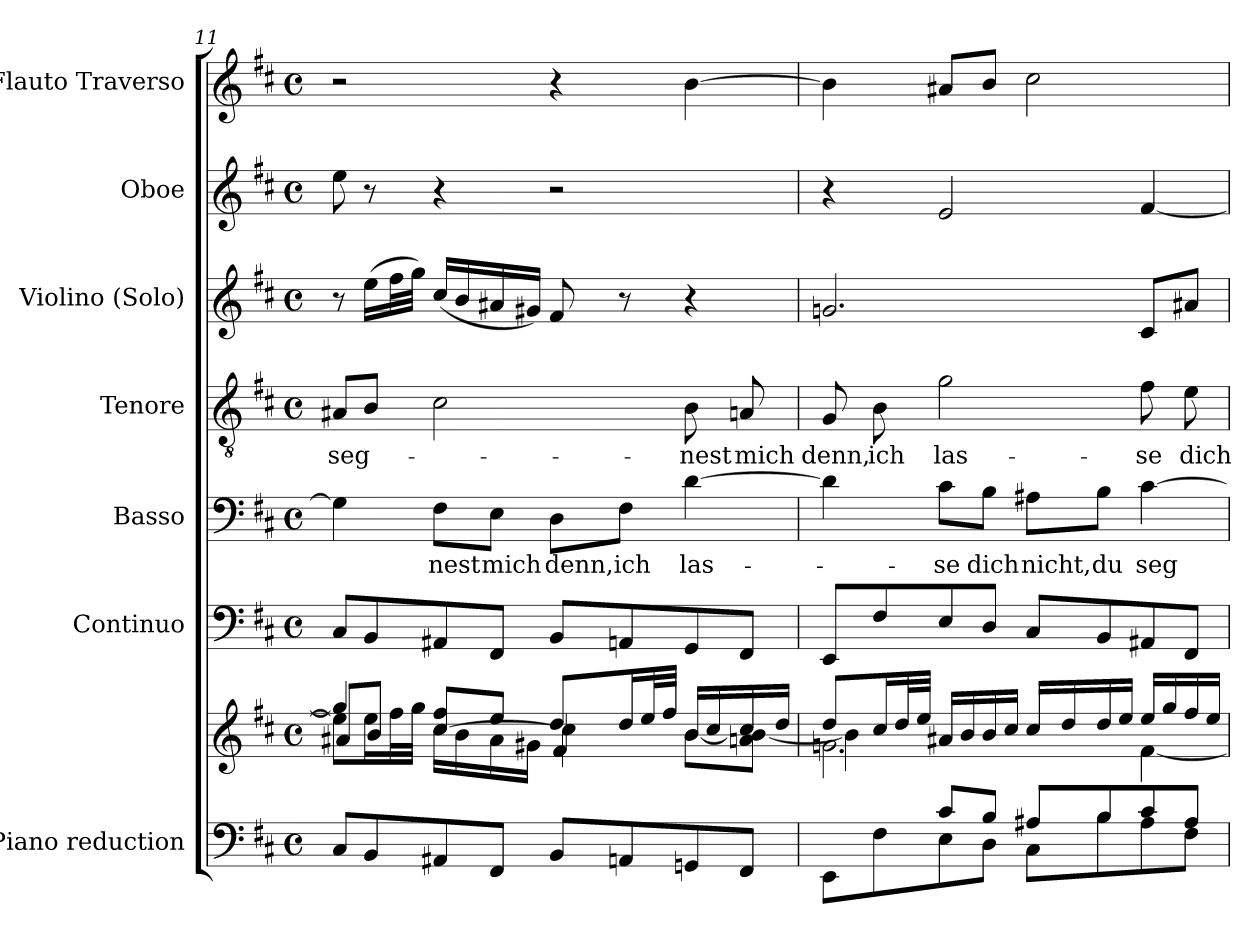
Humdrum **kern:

**kern	**kern	**kern	**kern	**text	**kern	**text	**kern	**kern	**kern
*part7	*part7	*part6	*part5	*part5	*part4	*part4	*part3	*part2	*part1
*staff8	*staff7	*staff6	*staff5	*staff5	*staff4	*staff4	*staff3	*staff2	*staff1
*I"Piano reduction	*	*I"Continuo	*I"Basso	*	*I"Tenore	*	*I"Violino (Solo)	*I"Oboe	*I"Flauto Traverso
*I'Pno	*	*	*	*	*	*	*I'Vln	*I'Ob	*I'Fl
!!LO:PB:g=z
*clefF4	*clefG2	*clefF4	*clefF4	*	*clefGv2	*	*clefG2	*clefG2	*clefG2
*k[f#c#]	*k[f#c#]	*k[f#c#]	*k[f#c#]	*	*k[f#c#]	*	*k[f#c#]	*k[f#c#]	*k[f#c#]
*M4/4	*M4/4	*M4/4	*M4/4	*	*M4/4	*	*M4/4	*M4/4	*M4/4
*met(c)	*met(c)	*met(c)	*met(c)	*	*met(c)	*	*met(c)	*met(c)	*met(c)
=11	=11	=11	=11	=11	=11	=11	=11	=11	=11
*	*^	*	*	*	*	*	*	*	*
*	*	*^	*	*	*	*	*	*	*	*
!	!	!	!	!	!	!	!	!LO:LY:b	!	!	!
8C#/L	4gg/]	8ee\L]	8a#X/L	8C#/L	4G\]	.	8A#X/L	seg-	8r	8ee\	2r
8BB/	.	16ee\L	8b/J	8BB/	.	.	8B/J	.	(>16ee\LL	8r	.
.	.	32ff#\L	.	.	.	.	.	.	32ff#\L	.	.
.	.	32gg\JJJ	.	.	.	.	.	.	32gg\JJJ)	.	.
!	!	!	!	!	!	!LO:LY:b	!	!	!	!	!
8AA#X/	8ff#/L	16cc#\LL	[4cc#/	8AA#X/	8F#\L	-nest	2c#\	.	(<16cc#/LL	4r	.
.	.	16b\	.	.	.	.	.	.	16b/	.	.
!	!	!	!	!	!	!LO:LY:b	!	!	!	!	!
8FF#/J	8ee/J	16a#\	.	8FF#/J	8E\J	mich	.	.	16a#X/	.	.
.	.	16g#X\JJ	.	.	.	.	.	.	16g#X/JJ)	.	.
!	!	!	!	!	!	!LO:LY:b	!	!	!	!	!
8BB/L	8dd/L	4cc#\]	4f#/	8BB/L	8D\L	denn,	.	.	8f#/	2r	4r
!	!	!	!	!	!	!LO:LY:b	!	!	!	!	!
8AAn/	16dd/L	.	.	8AAn/	8F#\J	ich	.	.	8r	.	.
.	32ee/L	.	.	.	.	.	.	.	.	.	.
.	32ff#/JJJ	.	.	.	.	.	.	.	.	.	.
!	!	!	!	!	!	!LO:LY:b	!	!LO:LY:b	!	!	!
8GGn/	16b/LL	[8b\L	4ryy	8GG/	[4d\	las-	8B\	-nest	4r	.	[4b\
.	16cc#/	.	.	.	.	.	.	.	.	.	.
!	!	!	!	!	!	!	!	!LO:LY:b	!	!	!
8FF#/J	16cc#/	8an\ 8b\_J	.	8FF#/J	.	.	8An/	mich	.	.	.
.	16dd/JJ	.	.	.	.	.	.	.	.	.	.
=12	=12	=12	=12	=12	=12	=12	=12	=12	=12	=12	=12
*^	*	*	*	*	*	*	*	*	*	*	*
!	!	!	!	!	!	!	!	!	!LO:LY:b	!	!	!
4ryy	8EE\L	8dd/L	2.gn\	4b\]	8EE/L	4d\]	.	8G/	denn,	2.gn/	4r	4b\]
!	!	!	!	!	!	!	!	!	!LO:LY:b	!	!	!
.	8F#\	16cc#/L	.	.	8F#/	.	.	8B\	ich	.	.	.
.	.	32dd/L	.	.	.	.	.	.	.	.	.	.
.	.	32ee/JJJ	.	.	.	.	.	.	.	.	.	.
!	!	!	!	!	!	!	!LO:LY:b	!	!LO:LY:b	!	!	!
8c#/L	8E\	16a#X/LL	.	2.ryy	8E/	8c#\L	-se	2g\	las-	.	2e/	8a#X/L
.	.	16b/	.	.	.	.	.	.	.	.	.	.
!	!	!	!	!	!	!	!LO:LY:b	!	!	!	!	!
8B/J	8D\J	16b/	.	.	8D/J	8B\J	dich	.	.	.	.	8b/J
.	.	16cc#/JJ	.	.	.	.	.	.	.	.	.	.
!	!	!	!	!	!	!	!LO:LY:b	!	!	!	!	!
8A#X/L	8C#\L	16cc#/LL	.	.	8C#/L	8A#X\L	nicht,	.	.	.	.	2cc#\
.	.	16dd/	.	.	.	.	.	.	.	.	.	.
!	!	!	!	!	!	!	!LO:LY:b	!	!	!	!	!
8B/	8B\	16dd/	.	.	8BB/	8B\J	du	.	.	.	.	.
.	.	16ee/JJ	.	.	.	.	.	.	.	.	.	.
!	!	!	!	!	!	!	!LO:LY:b	!	!LO:LY:b	!	!	!
8c#/	8A#\	16ee/LL	[4f#\	.	8AA#X/	[4c#\	seg-	8f#\	-se	8c#/L	[4f#/	.
.	.	16gg/	.	.	.	.	.	.	.	.	.	.
!	!	!	!	!	!	!	!	!	!LO:LY:b	!	!	!
8A#/J	8F#\J	16ff#/	.	.	8FF#/J	.	.	8e\	dich	8a#X/J	.	.
.	.	16ee/JJ	.	.	.	.	.	.	.	.	.	.
*v	*v	*	*	*	*	*	*	*	*	*	*	*
*	*v	*v	*v	*	*	*	*	*	*	*	*
=	=	=	=	=	=	=	=	=	=
*-	*-	*-	*-	*-	*-	*-	*-	*-	*-
